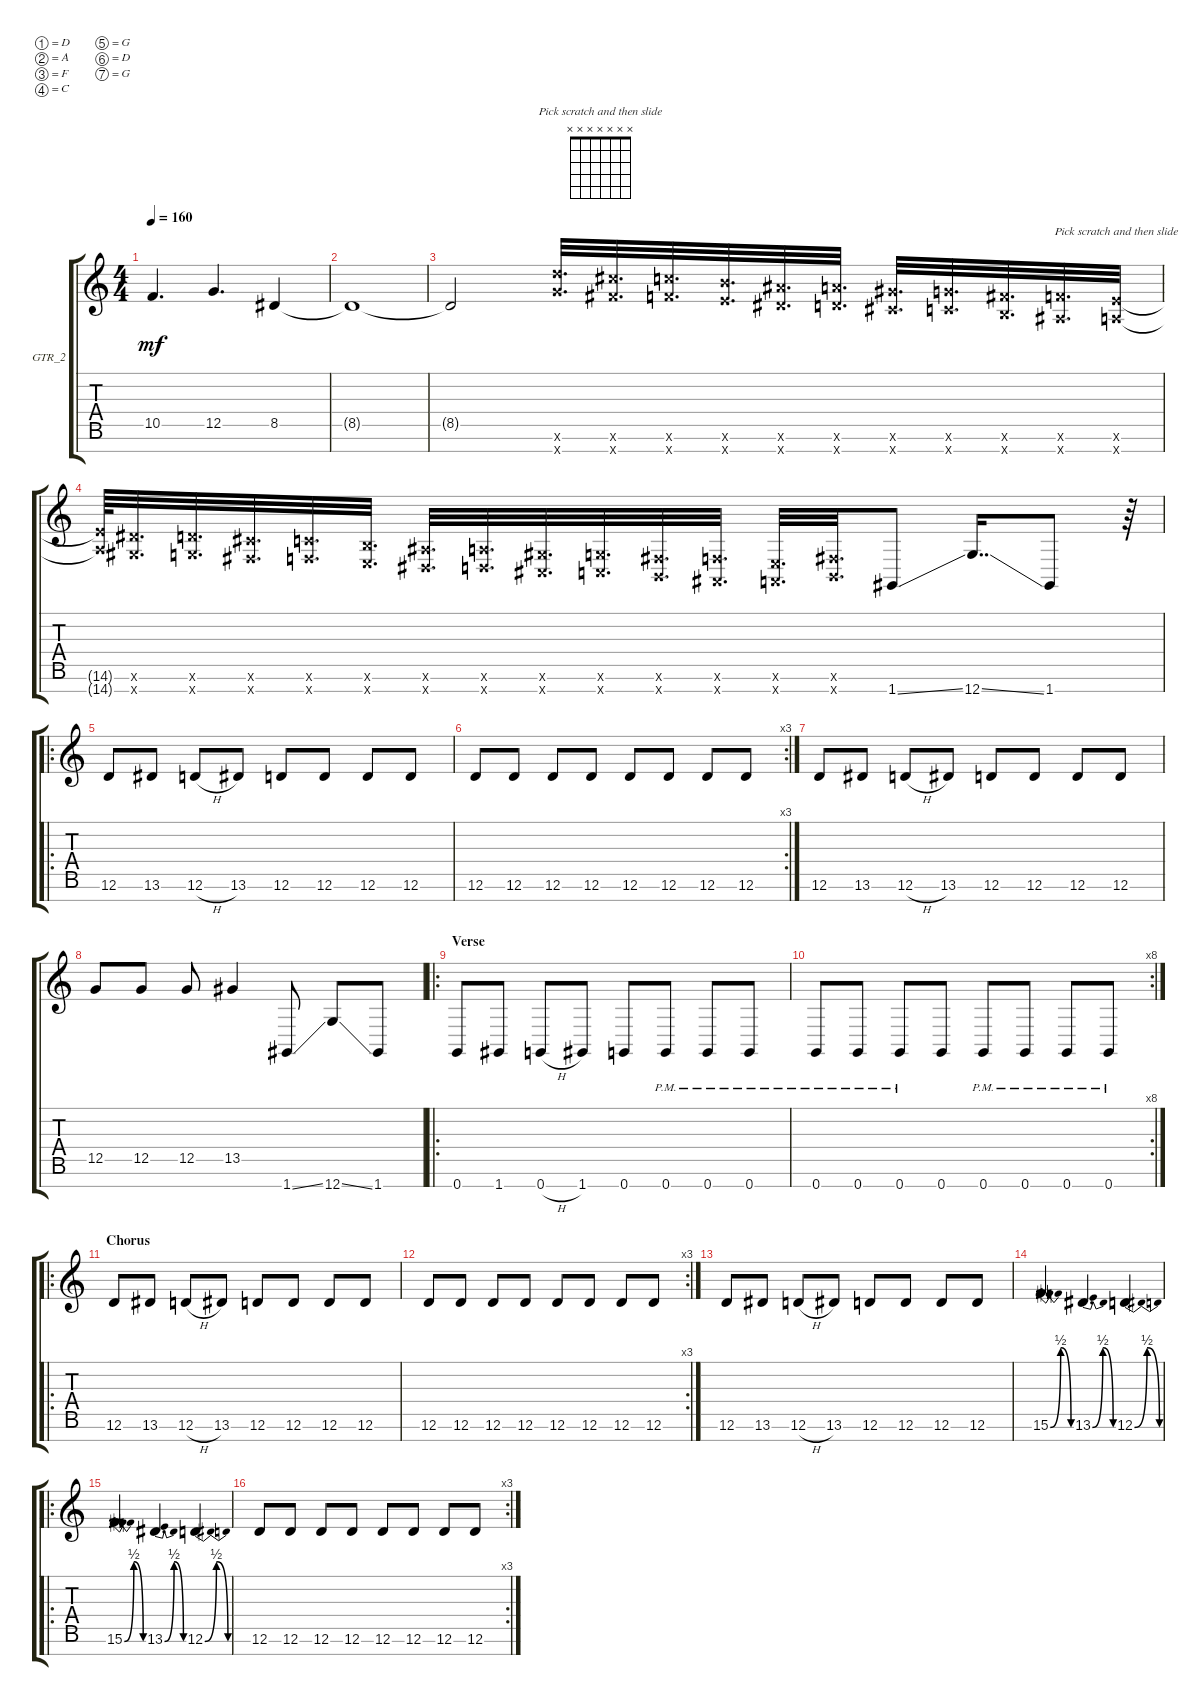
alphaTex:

\defaultSystemsLayout 4
\bracketExtendMode groupsimilarinstruments
\firstSystemTrackNameOrientation horizontal
\otherSystemsTrackNameOrientation horizontal
\track ("GTR_2" "GTR_2") {instrument distortionguitar}
\staff {score tabs}
\tuning (D4 A3 F3 C3 G2 D2 G1)
\chord ("Pick scratch and then slide" x x x x x x x)
\ts (4 4)
\tempo 160
\clef g2
\scale
0.162976
\ks c
10.5.4{d dy mf} 12.5.4{d} 8.5.4 |
\scale
0.0491381 8.5{t}.1 |
\scale
0.348543 8.5{t}.2 (24.7{x} 24.6{x}).32{d} (23.7{x} 23.6{x}).32{d} (22.7{x} 22.6{x}).32{d} (21.7{x} 21.6{x}).32{d} (20.7{x} 20.6{x}).32{d} (19.7{x} 19.6{x}).32{d} (18.7{x} 18.6{x}).32{d} (17.7{x} 17.6{x}).32{d} (16.7{x} 16.6{x}).32{d} (15.7{x} 15.6{x}).32{d} (14.7{x} 14.6{x}).32{ch "Pick scratch and then slide"} |
\scale
0.439386 (14.6{x t} 14.7{x t}).64 (13.7{x} 13.6{x}).32{d} (12.7{x} 12.6{x}).32{d} (11.7{x} 11.6{x}).32{d} (10.7{x} 10.6{x}).32{d} (9.7{x} 9.6{x}).32{d} (8.7{x} 8.6{x}).32{d} (7.7{x} 7.6{x}).32{d} (6.7{x} 6.6{x}).32{d} (5.7{x} 5.6{x}).32{d} (4.7{x} 4.6{x}).32{d} (3.7{x} 3.6{x}).32{d} (2.7{x} 2.6{x}).32{d} (4.7{x} 4.6{x}).32{d} 1.7{ss}.8 12.7{ss}.16{dd} 1.7.8 r.64 |
\ro
12.6.8 13.6.8 12.6{h}.8 13.6.8 12.6.8 12.6.8 12.6.8 12.6.8 |
\rc 3
12.6.8 12.6.8 12.6.8 12.6.8 12.6.8 12.6.8 12.6.8 12.6.8 |
12.6.8 13.6.8 12.6{h}.8 13.6.8 12.6.8 12.6.8 12.6.8 12.6.8 |
12.5.8 12.5.8 12.5.8 13.5.4 1.7{ss}.8 12.7{ss}.8 1.7.8 |
\ro
\section ("" "Verse")
0.7.8 1.7.8 0.7{h}.8 1.7.8 0.7.8 0.7{pm}.8 0.7{pm}.8 0.7{pm}.8 |
\rc 8
0.7{pm}.8 0.7{pm}.8 0.7{pm}.8 0.7.8 0.7{pm}.8 0.7{pm}.8 0.7{pm}.8 0.7{pm}.8 |
\ro
\section ("" "Chorus")
12.6.8 13.6.8 12.6{h}.8 13.6.8 12.6.8 12.6.8 12.6.8 12.6.8 |
\rc 3
12.6.8 12.6.8 12.6.8 12.6.8 12.6.8 12.6.8 12.6.8 12.6.8 |
12.6.8 13.6.8 12.6{h}.8 13.6.8 12.6.8 12.6.8 12.6.8 12.6.8 |
15.6{be (bendrelease 0 0 26.4 2 36 2 59.4 0)}.4{d} 13.6{be (bendrelease 0 0 26.4 2 45 2 59.4 0)}.4{d} 12.6{be (bendrelease 0 0 17.4 2 45.6 2 59.4 0)}.4 |
\ro
15.6{be (bendrelease 0 0 26.4 2 36 2 59.4 0)}.4{d} 13.6{be (bendrelease 0 0 28.2 2 45 2 59.4 0)}.4{d} 12.6{be (bendrelease 0 0 17.4 2 45.6 2 59.4 0)}.4 |
\rc 3
12.6.8 12.6.8 12.6.8 12.6.8 12.6.8 12.6.8 12.6.8 12.6.8
